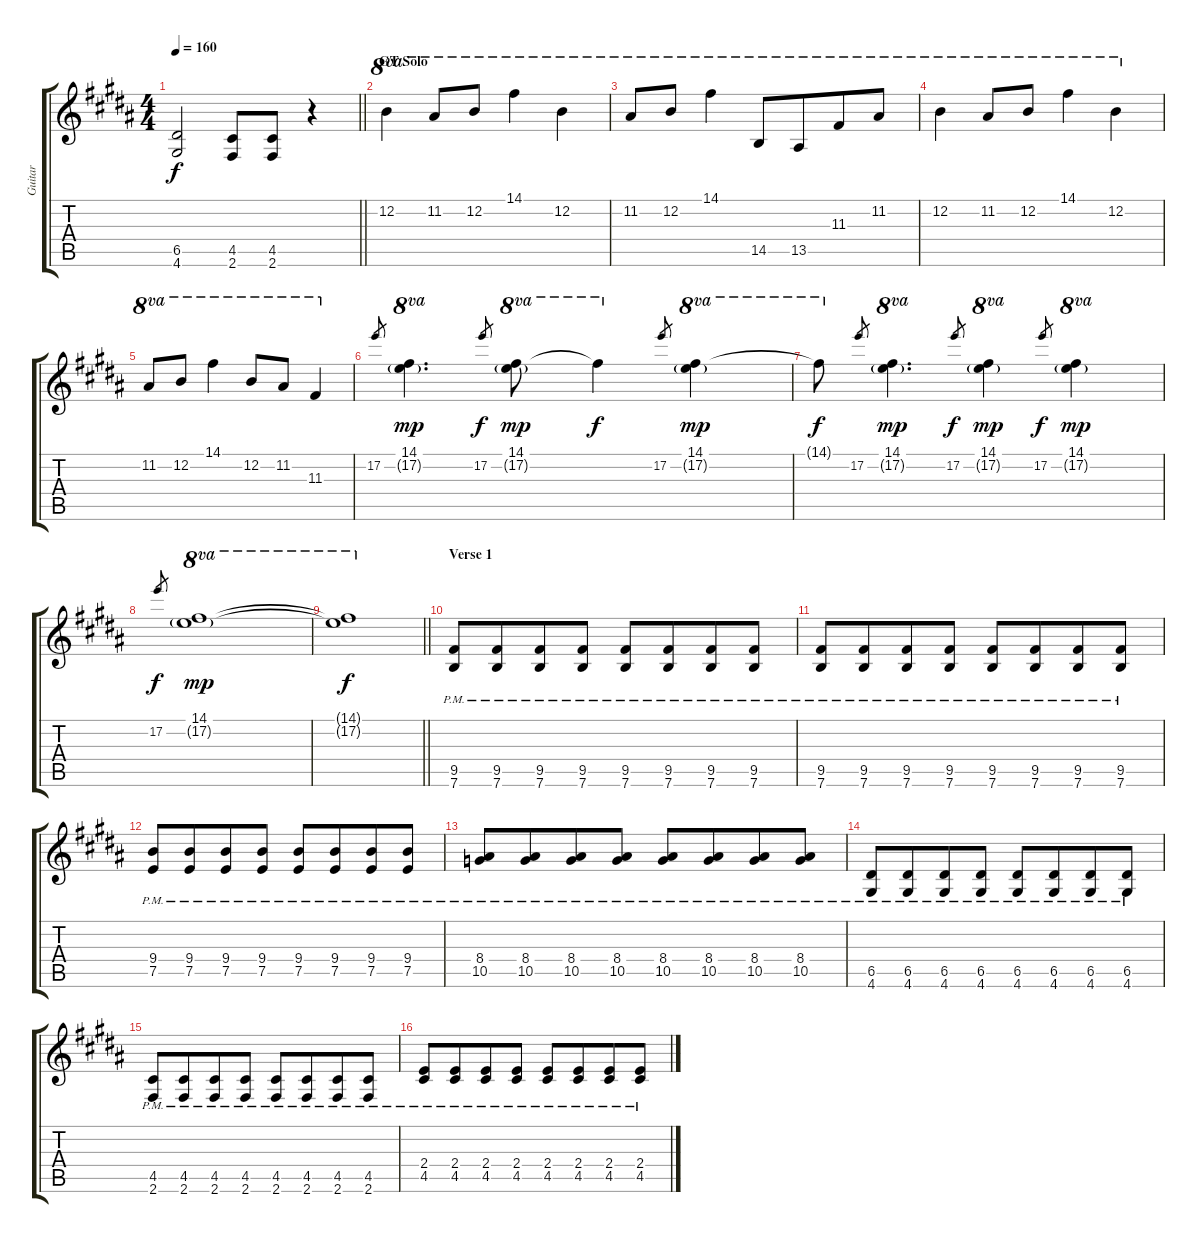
\track ("Guitar" "Guitar") {instrument distortionguitar}
\staff {score tabs}
\tuning (E4 B3 G3 D3 A2 E2) {hide}
\ts (4 4)
\tempo 160
\clef g2
\barLineRight lightlight
\ks b
(6.5{t} 4.6{t}).2{dy f} (4.5 2.6).8 (4.5 2.6).8 r.4 |
\section ("" "GT Solo")
12.2.4{ot 8va} 11.2.8{ot 8va} 12.2.8{ot 8va} 14.1.4{ot 8va} 12.2.4{ot 8va} |
11.2.8{ot 8va} 12.2.8{ot 8va} 14.1.4{ot 8va} 14.5.8{ot 8va beam Up} 13.5.8{ot 8va beam Up beam merge} 11.3.8{ot 8va beam Up} 11.2.8{ot 8va beam Up} |
12.2.4{ot 8va} 11.2.8{ot 8va} 12.2.8{ot 8va} 14.1.4{ot 8va} 12.2.4{ot 8va} |
11.2.8{ot 8va} 12.2.8{ot 8va} 14.1.4{ot 8va} 12.2.8{ot 8va} 11.2.8{ot 8va} 11.3.4{ot 8va} |
17.2.8{gr} (14.1 17.2{g}).4{d ot 8va dy mp} 17.2.8{gr dy f} (14.1 17.2{g}).8{ot 8va dy mp} 14.1{t}.4{ot 8va dy f} 17.2.8{gr} (14.1 17.2{g}).4{ot 8va dy mp} |
14.1{t}.8{ot 8va dy f} 17.2.8{gr} (14.1 17.2{g}).4{d ot 8va dy mp} 17.2.8{gr dy f} (14.1 17.2{g}).4{ot 8va dy mp} 17.2.8{gr dy f} (14.1 17.2{g}).4{ot 8va dy mp} |
17.2.8{gr dy f} (14.1 17.2{g}).1{ot 8va dy mp} |
\barLineRight lightlight
(14.1{t} 17.2{t}).1{ot 8va dy f} |
\section ("" "Verse 1")
(9.5{pm} 7.6{pm}).8 (9.5{pm} 7.6{pm}).8{beam merge} (9.5{pm} 7.6{pm}).8 (9.5{pm} 7.6{pm}).8 (9.5{pm} 7.6{pm}).8 (9.5{pm} 7.6{pm}).8{beam merge} (9.5{pm} 7.6{pm}).8 (9.5{pm} 7.6{pm}).8 |
(9.5{pm} 7.6{pm}).8 (9.5{pm} 7.6{pm}).8{beam merge} (9.5{pm} 7.6{pm}).8 (9.5{pm} 7.6{pm}).8 (9.5{pm} 7.6{pm}).8 (9.5{pm} 7.6{pm}).8{beam merge} (9.5{pm} 7.6{pm}).8 (9.5{pm} 7.6{pm}).8 |
(9.4{pm} 7.5{pm}).8 (9.4{pm} 7.5{pm}).8{beam merge} (9.4{pm} 7.5{pm}).8 (9.4{pm} 7.5{pm}).8 (9.4{pm} 7.5{pm}).8 (9.4{pm} 7.5{pm}).8{beam merge} (9.4{pm} 7.5{pm}).8 (9.4{pm} 7.5{pm}).8 |
(8.4{pm} 10.5{pm}).8 (8.4{pm} 10.5{pm}).8{beam merge} (8.4{pm} 10.5{pm}).8 (8.4{pm} 10.5{pm}).8{beam split} (8.4{pm} 10.5{pm}).8 (8.4{pm} 10.5{pm}).8{beam merge} (8.4{pm} 10.5{pm}).8 (8.4{pm} 10.5{pm}).8 |
(6.5{pm} 4.6{pm}).8 (6.5{pm} 4.6{pm}).8{beam merge} (6.5{pm} 4.6{pm}).8 (6.5{pm} 4.6{pm}).8 (6.5{pm} 4.6{pm}).8 (6.5{pm} 4.6{pm}).8{beam merge} (6.5{pm} 4.6{pm}).8 (6.5{pm} 4.6{pm}).8 |
(4.5{pm} 2.6{pm}).8 (4.5{pm} 2.6{pm}).8{beam merge} (4.5{pm} 2.6{pm}).8 (4.5{pm} 2.6{pm}).8 (4.5{pm} 2.6{pm}).8 (4.5{pm} 2.6{pm}).8{beam merge} (4.5{pm} 2.6{pm}).8 (4.5{pm} 2.6{pm}).8 |
(2.4{pm} 4.5{pm}).8 (2.4{pm} 4.5{pm}).8{beam merge} (2.4{pm} 4.5{pm}).8 (2.4{pm} 4.5{pm}).8 (2.4{pm} 4.5{pm}).8 (2.4{pm} 4.5{pm}).8{beam merge} (2.4{pm} 4.5{pm}).8 (2.4{pm} 4.5{pm}).8
